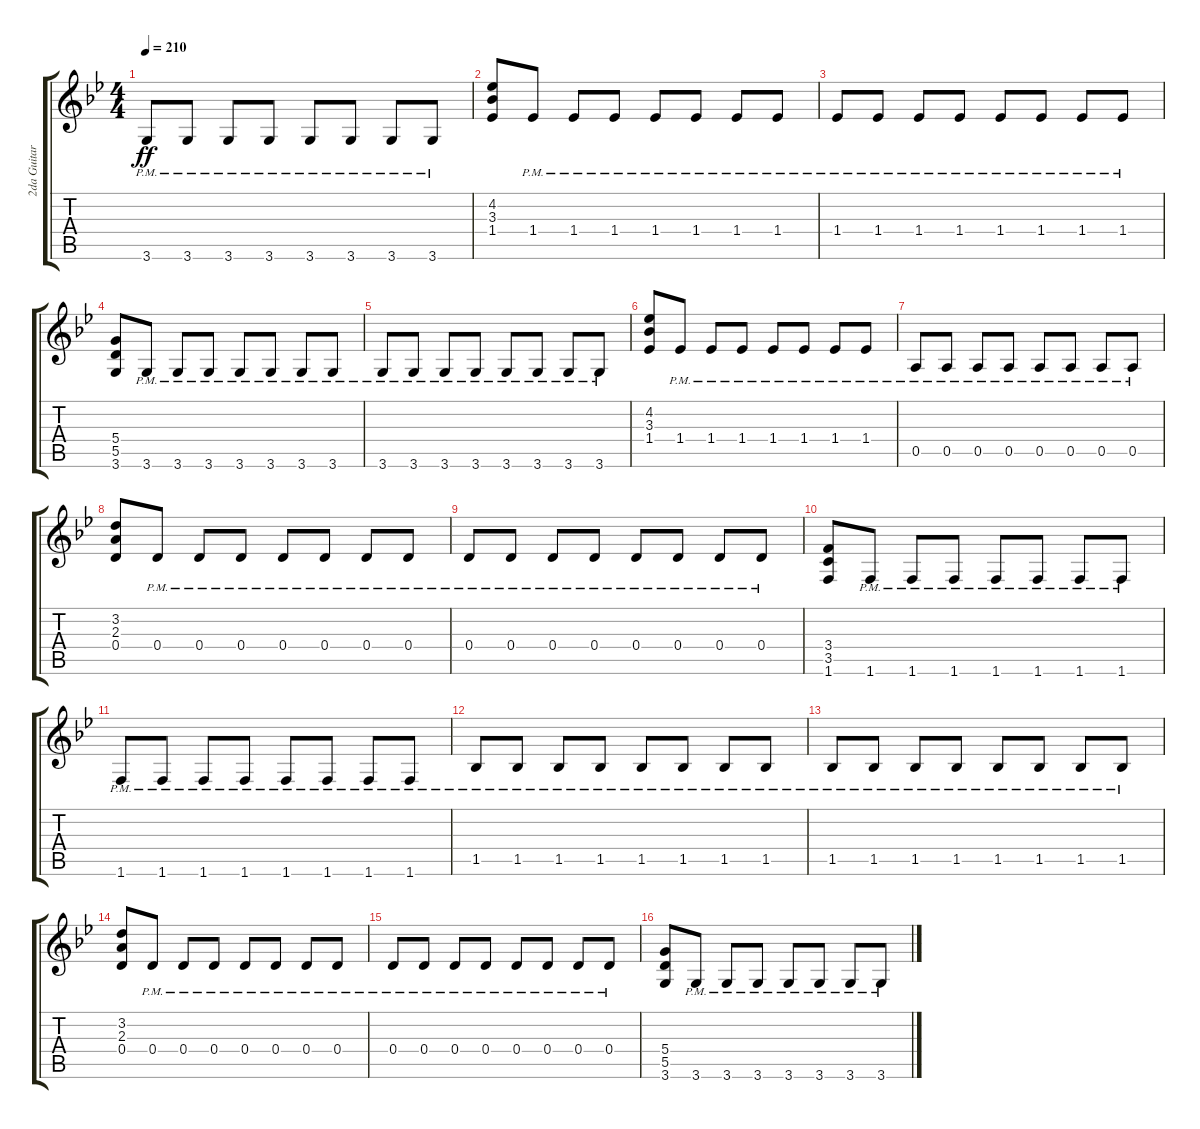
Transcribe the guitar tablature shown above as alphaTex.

\track ("2da Guitarra" "2da Guitar") {instrument overdrivenguitar}
\staff {score tabs}
\tuning (E4 B3 G3 D3 A2 E2) {hide}
\ts (4 4)
\tempo 210
\clef g2
\ks gminor
3.6{pm}.8{dy ff} 3.6{pm}.8 3.6{pm}.8 3.6{pm}.8 3.6{pm}.8 3.6{pm}.8 3.6{pm}.8 3.6{pm}.8 |
(4.2 3.3 1.4).8 1.4{pm}.8 1.4{pm}.8 1.4{pm}.8 1.4{pm}.8 1.4{pm}.8 1.4{pm}.8 1.4{pm}.8 |
1.4{pm}.8 1.4{pm}.8 1.4{pm}.8 1.4{pm}.8 1.4{pm}.8 1.4{pm}.8 1.4{pm}.8 1.4{pm}.8 |
(5.4 5.5 3.6).8 3.6{pm}.8 3.6{pm}.8 3.6{pm}.8 3.6{pm}.8 3.6{pm}.8 3.6{pm}.8 3.6{pm}.8 |
3.6{pm}.8 3.6{pm}.8 3.6{pm}.8 3.6{pm}.8 3.6{pm}.8 3.6{pm}.8 3.6{pm}.8 3.6{pm}.8 |
(4.2 3.3 1.4).8 1.4{pm}.8 1.4{pm}.8 1.4{pm}.8 1.4{pm}.8 1.4{pm}.8 1.4{pm}.8 1.4{pm}.8 |
0.5{pm}.8 0.5{pm}.8 0.5{pm}.8 0.5{pm}.8 0.5{pm}.8 0.5{pm}.8 0.5{pm}.8 0.5{pm}.8 |
(3.2 2.3 0.4).8 0.4{pm}.8 0.4{pm}.8 0.4{pm}.8 0.4{pm}.8 0.4{pm}.8 0.4{pm}.8 0.4{pm}.8 |
0.4{pm}.8 0.4{pm}.8 0.4{pm}.8 0.4{pm}.8 0.4{pm}.8 0.4{pm}.8 0.4{pm}.8 0.4{pm}.8 |
(3.4 3.5 1.6).8 1.6{pm}.8 1.6{pm}.8 1.6{pm}.8 1.6{pm}.8 1.6{pm}.8 1.6{pm}.8 1.6{pm}.8 |
1.6{pm}.8 1.6{pm}.8 1.6{pm}.8 1.6{pm}.8 1.6{pm}.8 1.6{pm}.8 1.6{pm}.8 1.6{pm}.8 |
1.5{pm}.8 1.5{pm}.8 1.5{pm}.8 1.5{pm}.8 1.5{pm}.8 1.5{pm}.8 1.5{pm}.8 1.5{pm}.8 |
1.5{pm}.8 1.5{pm}.8 1.5{pm}.8 1.5{pm}.8 1.5{pm}.8 1.5{pm}.8 1.5{pm}.8 1.5{pm}.8 |
(3.2 2.3 0.4).8 0.4{pm}.8 0.4{pm}.8 0.4{pm}.8 0.4{pm}.8 0.4{pm}.8 0.4{pm}.8 0.4{pm}.8 |
0.4{pm}.8 0.4{pm}.8 0.4{pm}.8 0.4{pm}.8 0.4{pm}.8 0.4{pm}.8 0.4{pm}.8 0.4{pm}.8 |
(5.4 5.5 3.6).8 3.6{pm}.8 3.6{pm}.8 3.6{pm}.8 3.6{pm}.8 3.6{pm}.8 3.6{pm}.8 3.6{pm}.8
